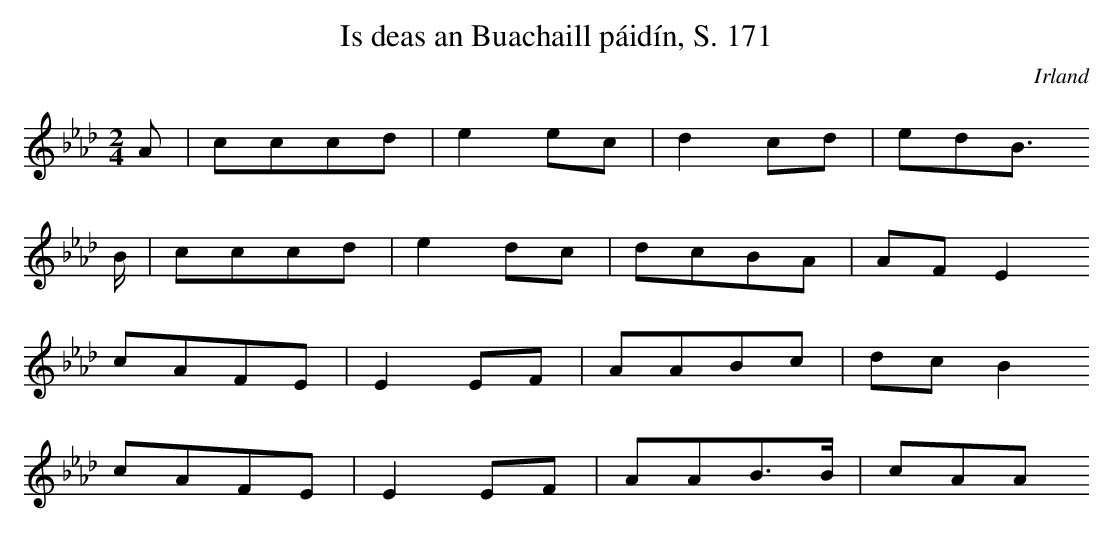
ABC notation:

X:1
T: Is deas an Buachaill páidín, S. 171
O: Irland
M: 2/4
L: 1/16
K: Ab
A2 | c2c2c2d2 | e4e2c2 | d4c2d2 | e2d2B3
B | c2c2c2d2 | e4d2c2 | d2c2B2A2 | A2F2E4
c2A2F2E2 | E4E2F2 | A2A2B2c2 | d2c2B4
c2A2F2E2 | E4E2F2 | A2A2B3B | c2A2A2
